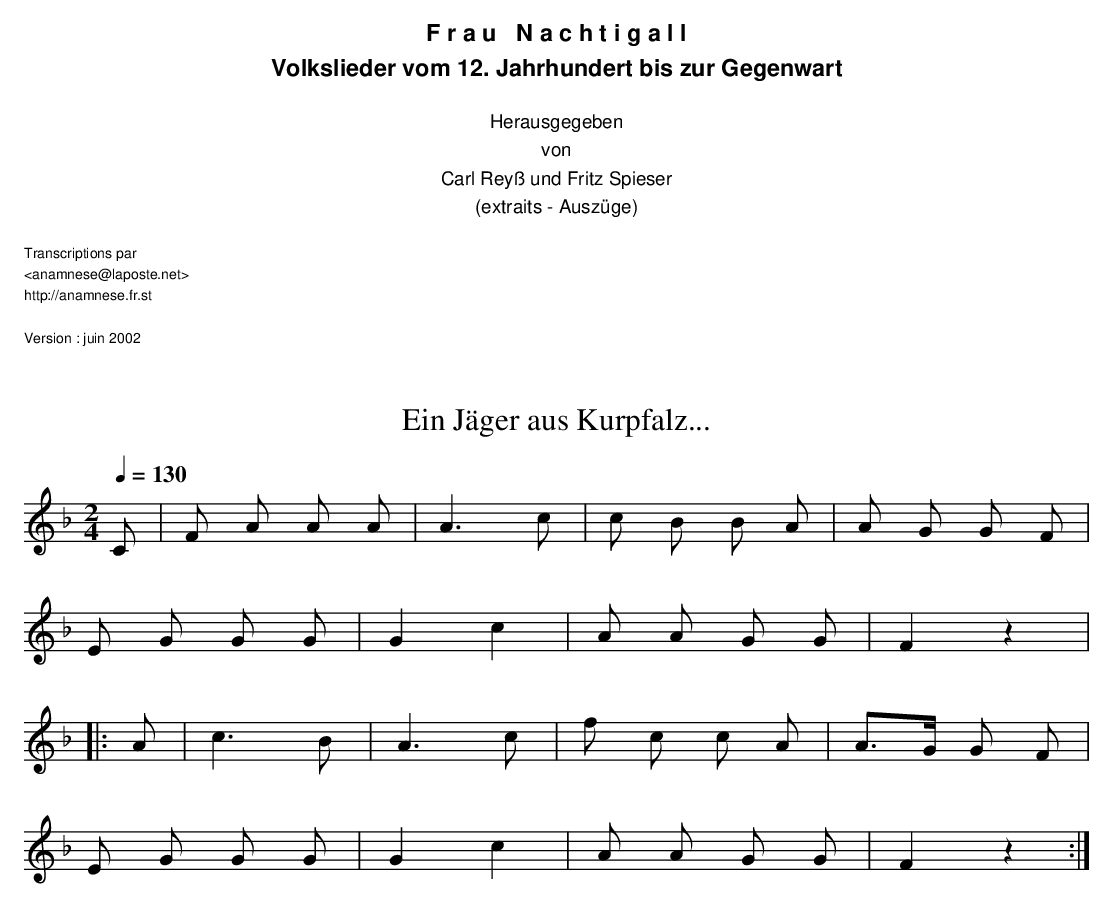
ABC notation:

X:1
T:Ein Jäger aus Kurpfalz...
M:2/4
L:1/8
Q:1/4=130
K:F
C | F A A A | A3c | c B B A | A G G F |
E G G G | G2 c2 | A A G G | F2 z2 |:
A | c3 B | A3 c | f c c A | A>G G F |
 E G G G | G2 c2 | A A G G | F2 z2 :|
